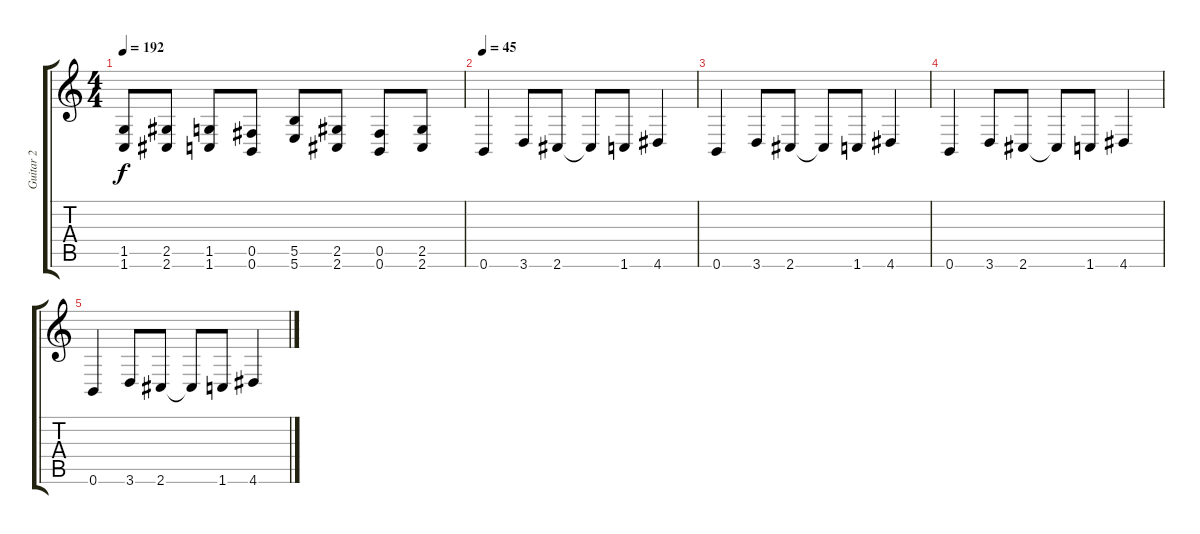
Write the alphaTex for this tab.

\track ("Guitar 2" "Guitar 2") {instrument overdrivenguitar}
\staff {score tabs}
\tuning (Db4 Ab3 E3 B2 Gb2 B1) {hide}
\ts (4 4)
\tempo 192
\clef g2
\ks c
(1.5 1.6).8{dy f} (2.5 2.6).8 (1.5 1.6).8 (0.5 0.6).8 (5.5 5.6).8 (2.5 2.6).8 (0.5 0.6).8 (2.5 2.6).8 |
\tempo 45
0.6.4{instrument electricguitarclean} 3.6.8 2.6.8 2.6{t}.8 1.6.8 4.6.4 |
0.6.4 3.6.8 2.6.8 2.6{t}.8 1.6.8 4.6.4 |
0.6.4 3.6.8 2.6.8 2.6{t}.8 1.6.8 4.6.4 |
0.6.4 3.6.8 2.6.8 2.6{t}.8 1.6.8 4.6.4
